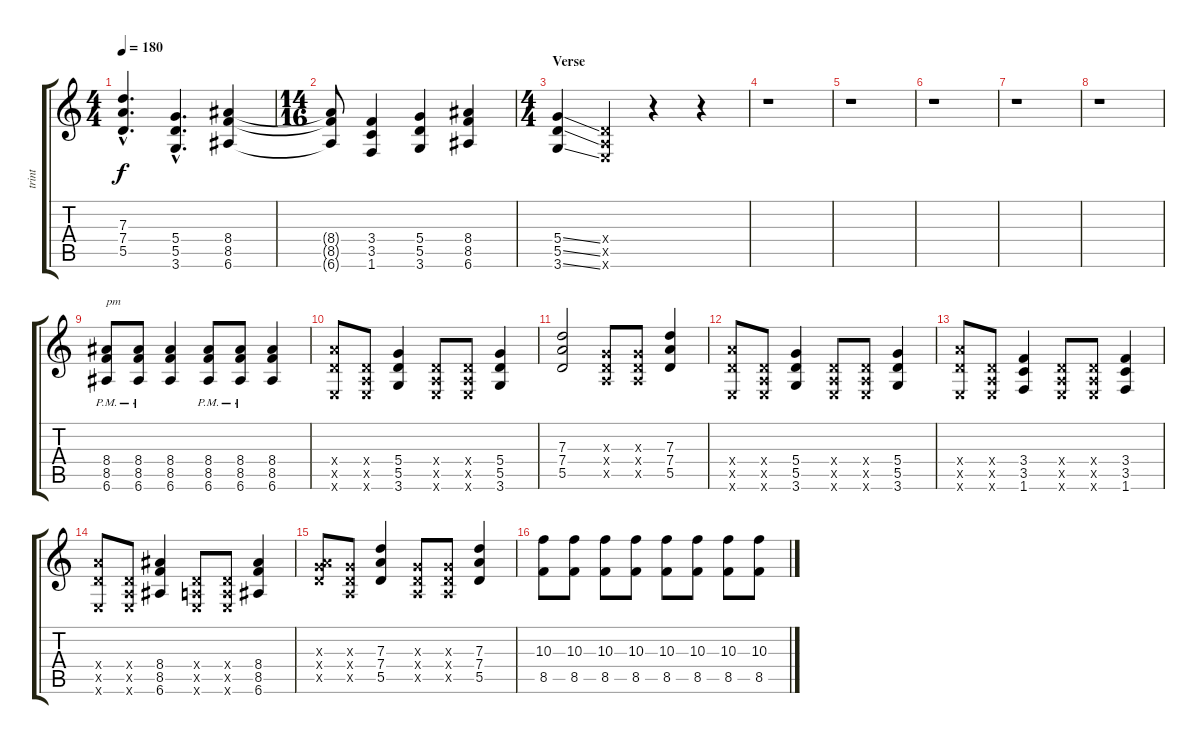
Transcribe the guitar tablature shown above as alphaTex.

\track ("trint" "trint") {instrument distortionguitar}
\staff {score tabs}
\tuning (E4 B3 G3 D3 A2 E2) {hide}
\ts (4 4)
\tempo 180
\clef g2
\ks c
(7.3{hac} 7.4{hac} 5.5{hac}).4{d dy f} (5.4{hac} 5.5{hac} 3.6{hac}).4{d} (8.4 8.5 6.6).4 |
\ts (14 16)
(8.4{t} 8.5{t} 6.6{t}).8 (3.4 3.5 1.6).4 (5.4 5.5 3.6).4 (8.4 8.5 6.6).4 |
\ts (4 4)
\section ("" "Verse")
(5.4{ss} 5.5{ss} 3.6{ss}).4 (0.4{x} 0.5{x} 0.6{x}).4 r.4 r.4 |
r.1 |
r.1 |
r.1 |
r.1 |
r.1 |
(8.4{pm} 8.5{pm} 6.6{pm}).8{txt "pm"} (8.4{pm} 8.5{pm} 6.6{pm}).8 (8.4 8.5 6.6).4 (8.4{pm} 8.5{pm} 6.6{pm}).8 (8.4{pm} 8.5{pm} 6.6{pm}).8 (8.4 8.5 6.6).4 |
(7.4{x} 5.5{x} 0.6{x}).8 (0.4{x} 0.5{x} 0.6{x}).8 (5.4 5.5 3.6).4 (0.4{x} 0.5{x} 0.6{x}).8 (0.4{x} 0.5{x} 0.6{x}).8 (5.4 5.5 3.6).4 |
(7.3 7.4 5.5).2 (0.3{x} 0.4{x} 0.5{x}).8 (0.3{x} 0.4{x} 0.5{x}).8 (7.3 7.4 5.5).4 |
(7.4{x} 5.5{x} 0.6{x}).8 (0.4{x} 0.5{x} 0.6{x}).8 (5.4 5.5 3.6).4 (0.4{x} 0.5{x} 0.6{x}).8 (0.4{x} 0.5{x} 0.6{x}).8 (5.4 5.5 3.6).4 |
(7.4{x} 5.5{x} 0.6{x}).8 (0.4{x} 0.5{x} 0.6{x}).8 (3.4 3.5 1.6).4 (0.4{x} 0.5{x} 0.6{x}).8 (0.4{x} 0.5{x} 0.6{x}).8 (3.4 3.5 1.6).4 |
(7.4{x} 5.5{x} 0.6{x}).8 (0.4{x} 0.5{x} 0.6{x}).8 (8.4 8.5 6.6).4 (0.4{x} 0.5{x} 0.6{x}).8 (0.4{x} 0.5{x} 0.6{x}).8 (8.4 8.5 6.6).4 |
(0.3{x} 7.4{x} 5.5{x}).8 (0.3{x} 0.4{x} 0.5{x}).8 (7.3 7.4 5.5).4 (0.3{x} 0.4{x} 0.5{x}).8 (0.3{x} 0.4{x} 0.5{x}).8 (7.3 7.4 5.5).4 |
(10.3 8.5).8 (10.3 8.5).8 (10.3 8.5).8 (10.3 8.5).8 (10.3 8.5).8 (10.3 8.5).8 (10.3 8.5).8 (10.3 8.5).8
